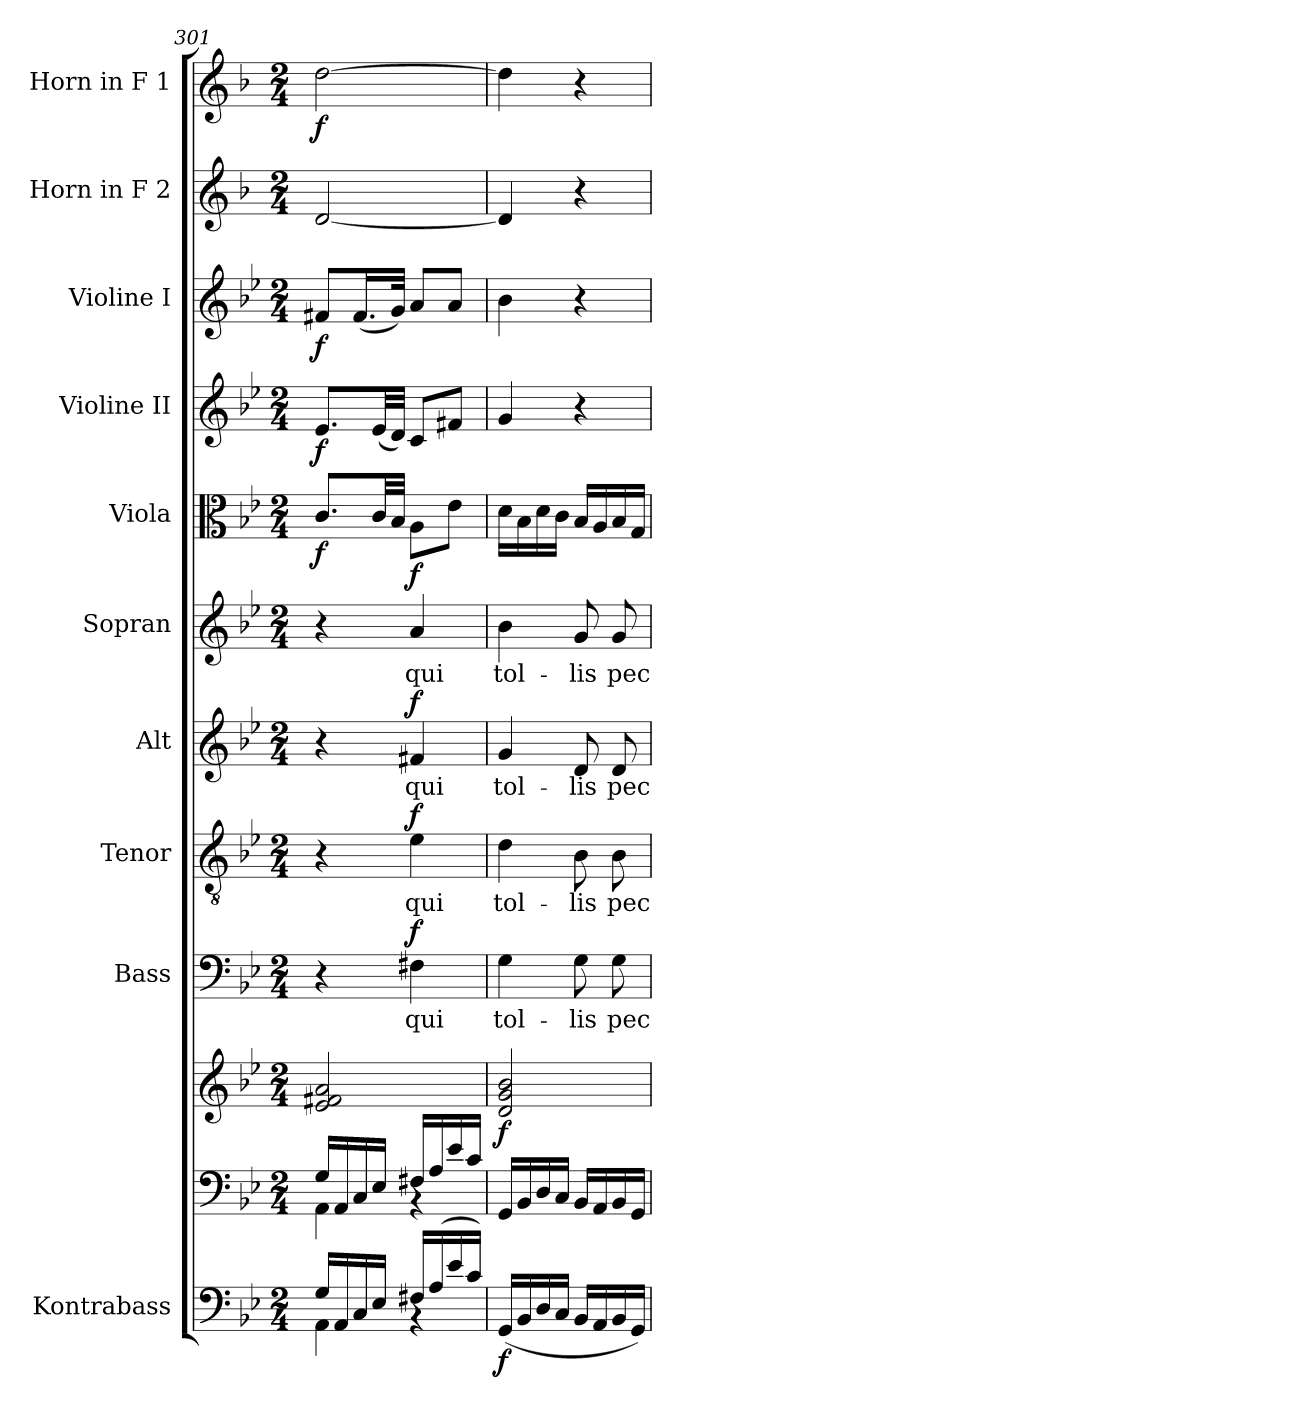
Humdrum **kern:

**kern	**dynam	**kern	**kern	**dynam	**kern	**text	**dynam	**kern	**text	**dynam	**kern	**text	**dynam	**kern	**text	**dynam	**kern	**dynam	**kern	**dynam	**kern	**dynam	**kern	**kern	**dynam
*part11	*part11	*part10	*part10	*part10	*part9	*part9	*part9	*part8	*part8	*part8	*part7	*part7	*part7	*part6	*part6	*part6	*part5	*part5	*part4	*part4	*part3	*part3	*part2	*part1	*part1
*staff12	*staff12	*staff11	*staff10	*staff10/11	*staff9	*staff9	*staff9	*staff8	*staff8	*staff8	*staff7	*staff7	*staff7	*staff6	*staff6	*staff6	*staff5	*staff5	*staff4	*staff4	*staff3	*staff3	*staff2	*staff1	*staff1
*I"Kontrabass	*	*	*	*	*I"Bass	*	*	*I"Tenor	*	*	*I"Alt	*	*	*I"Sopran	*	*	*I"Viola	*	*I"Violine II	*	*I"Violine I	*	*I"Horn in F 2	*I"Horn in F 1	*
*I'Kb.	*	*	*	*	*I'B.	*	*	*I'T.	*	*	*I'A.	*	*	*I'S.	*	*	*I'Vla.	*	*I'Vl. II	*	*I'Vl. I	*	*	*	*
*clefF4	*	*clefF4	*clefG2	*	*clefF4	*	*	*clefGv2	*	*	*clefG2	*	*	*clefG2	*	*	*clefC3	*	*clefG2	*	*clefG2	*	*clefG2	*clefG2	*
*ITrd7c12	*	*	*	*	*	*	*	*	*	*	*	*	*	*	*	*	*	*	*	*	*	*	*ITrd4c7	*ITrd4c7	*
*k[b-e-]	*	*k[b-e-]	*k[b-e-]	*	*k[b-e-]	*	*	*k[b-e-]	*	*	*k[b-e-]	*	*	*k[b-e-]	*	*	*k[b-e-]	*	*k[b-e-]	*	*k[b-e-]	*	*k[b-e-]	*k[b-e-]	*
*B-:	*	*B-:	*B-:	*	*B-:	*	*	*B-:	*	*	*B-:	*	*	*B-:	*	*	*B-:	*	*B-:	*	*B-:	*	*B-:	*B-:	*
*M2/4	*	*M2/4	*M2/4	*	*M2/4	*	*	*M2/4	*	*	*M2/4	*	*	*M2/4	*	*	*M2/4	*	*M2/4	*	*M2/4	*	*M2/4	*M2/4	*
=301	=301	=301	=301	=301	=301	=301	=301	=301	=301	=301	=301	=301	=301	=301	=301	=301	=301	=301	=301	=301	=301	=301	=301	=301	=301
*^	*	*^	*	*	*	*	*	*	*	*	*	*	*	*	*	*	*	*	*	*	*	*	*	*	*
!	!	!	!	!	!	!	!	!	!	!	!	!	!	!	!	!	!	!	!	!LO:DY:b	!	!LO:DY:b	!	!LO:DY:b	!	!	!LO:DY:b
16GG/LL	4AAA\	.	16G/LL	4AA\	2e-/ 2f#X/ 2a/	.	4r	.	.	4r	.	.	4r	.	.	4r	.	.	8.c/L	f	8.e-/L	f	8f#X/L	f	[2G/	[2g\	f
16AAA/	.	.	16AA/	.	.	.	.	.	.	.	.	.	.	.	.	.	.	.	.	.	.	.	.	.	.	.	.
16CC/	.	.	16C/	.	.	.	.	.	.	.	.	.	.	.	.	.	.	.	.	.	.	.	(<16.f#/L	.	.	.	.
16EE-/JJ	.	.	16E-/JJ	.	.	.	.	.	.	.	.	.	.	.	.	.	.	.	32c/LL	.	(<32e-/LL	.	.	.	.	.	.
.	.	.	.	.	.	.	.	.	.	.	.	.	.	.	.	.	.	.	32B-/JJJ	.	32d/JJJ)	.	32g/JJk)	.	.	.	.
!	!	!	!	!	!	!	!	!LO:LY:b	!LO:DY:a	!	!LO:LY:b	!LO:DY:a	!	!LO:LY:b	!LO:DY:a	!	!LO:LY:b	!LO:DY:a	!	!	!	!	!	!	!	!	!
16FF#X/LL	4rAA	.	16F#X/LL	4rAA	.	.	4F#X\	qui	f	4e-\	qui	f	4f#X/	qui	f	4a/	qui	f	8A\L	.	8c/L	.	8a/L	.	.	.	.
(<16AA/	.	.	16A/	.	.	.	.	.	.	.	.	.	.	.	.	.	.	.	.	.	.	.	.	.	.	.	.
16E-/	.	.	16e-/	.	.	.	.	.	.	.	.	.	.	.	.	.	.	.	8e-\J	.	8f#X/J	.	8a/J	.	.	.	.
16C/JJ)	.	.	16c/JJ	.	.	.	.	.	.	.	.	.	.	.	.	.	.	.	.	.	.	.	.	.	.	.	.
*v	*v	*	*	*	*	*	*	*	*	*	*	*	*	*	*	*	*	*	*	*	*	*	*	*	*	*	*
*	*	*v	*v	*	*	*	*	*	*	*	*	*	*	*	*	*	*	*	*	*	*	*	*	*	*	*
!!LO:PB:g=z
=302	=302	=302	=302	=302	=302	=302	=302	=302	=302	=302	=302	=302	=302	=302	=302	=302	=302	=302	=302	=302	=302	=302	=302	=302	=302
!	!LO:DY:b	!	!	!LO:DY:b	!	!LO:LY:b	!	!	!LO:LY:b	!	!	!LO:LY:b	!	!	!LO:LY:b	!	!	!	!	!	!	!	!	!	!
(<16GGG/LL	f	16GG/LL	2d/ 2g/ 2b-/	f	4G\	tol-	.	4d\	tol-	.	4g/	tol-	.	4b-\	tol-	.	16d\LL	.	4g/	.	4b-\	.	4G/]	4g\]	.
16BBB-/	.	16BB-/	.	.	.	.	.	.	.	.	.	.	.	.	.	.	16B-\	.	.	.	.	.	.	.	.
16DD/	.	16D/	.	.	.	.	.	.	.	.	.	.	.	.	.	.	16d\	.	.	.	.	.	.	.	.
16CC/JJ	.	16C/JJ	.	.	.	.	.	.	.	.	.	.	.	.	.	.	16c\JJ	.	.	.	.	.	.	.	.
!	!	!	!	!	!	!LO:LY:b	!	!	!LO:LY:b	!	!	!LO:LY:b	!	!	!LO:LY:b	!	!	!	!	!	!	!	!	!	!
16BBB-/LL	.	16BB-/LL	.	.	8G\	-lis	.	8B-\	-lis	.	8d/	-lis	.	8g/	-lis	.	16B-/LL	.	4r	.	4r	.	4r	4r	.
16AAA/	.	16AA/	.	.	.	.	.	.	.	.	.	.	.	.	.	.	16A/	.	.	.	.	.	.	.	.
!	!	!	!	!	!	!LO:LY:b	!	!	!LO:LY:b	!	!	!LO:LY:b	!	!	!LO:LY:b	!	!	!	!	!	!	!	!	!	!
16BBB-/	.	16BB-/	.	.	8G\	pec-	.	8B-\	pec-	.	8d/	pec-	.	8g/	pec-	.	16B-/	.	.	.	.	.	.	.	.
16GGG/JJ)	.	16GG/JJ	.	.	.	.	.	.	.	.	.	.	.	.	.	.	16G/JJ	.	.	.	.	.	.	.	.
=	=	=	=	=	=	=	=	=	=	=	=	=	=	=	=	=	=	=	=	=	=	=	=	=	=
*-	*-	*-	*-	*-	*-	*-	*-	*-	*-	*-	*-	*-	*-	*-	*-	*-	*-	*-	*-	*-	*-	*-	*-	*-	*-
